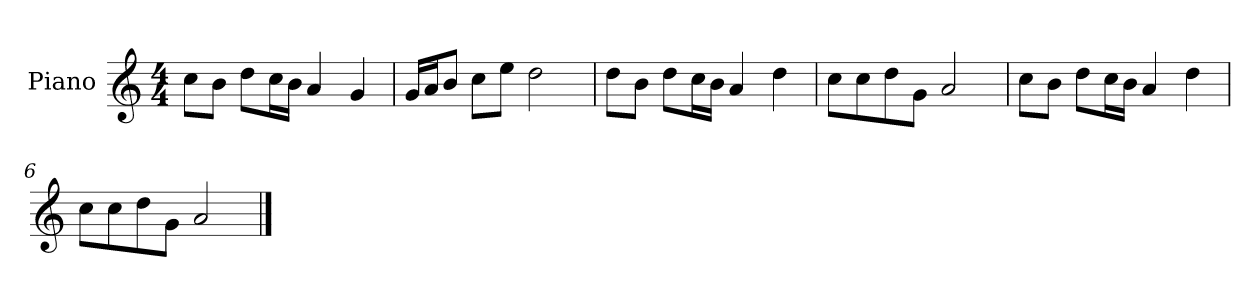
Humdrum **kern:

**kern
*part1
*staff1
*I"Piano
*I'P-no
*clefG2
*k[]
*M4/4
*MM90
=1
8cc\L
8b\J
8dd\L
16cc\L
16b\JJ
4a/
4g/
=2
16g/LL
16a/J
8b/J
8cc\L
8ee\J
2dd\
=3
8dd\L
8b\J
8dd\L
16cc\L
16b\JJ
4a/
4dd\
=4
8cc\L
8cc\
8dd\
8g\J
2a/
=5
8cc\L
8b\J
8dd\L
16cc\L
16b\JJ
4a/
4dd\
=6
8cc\L
8cc\
8dd\
8g\J
2a/
==
*-
